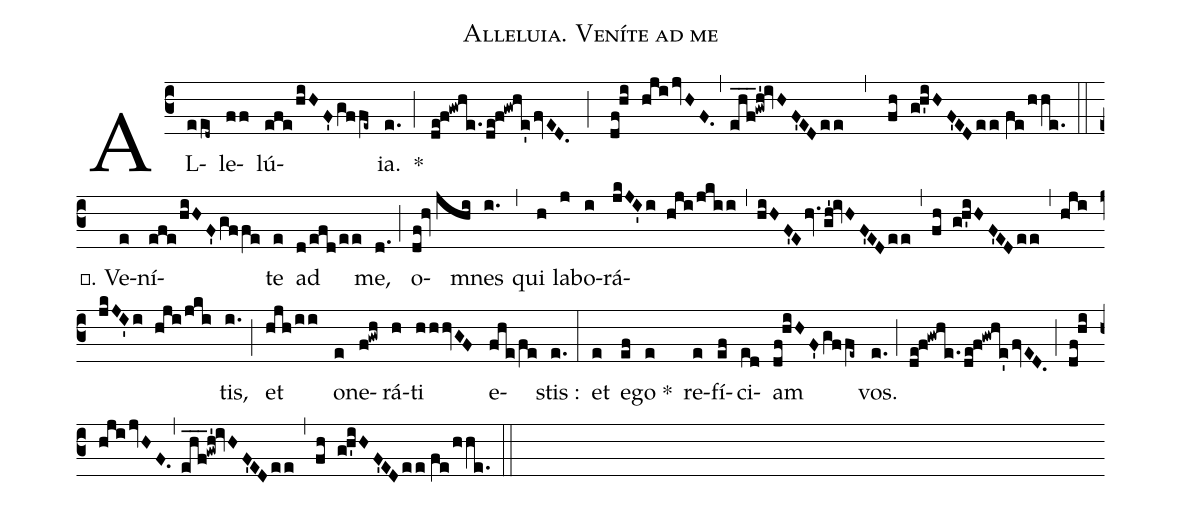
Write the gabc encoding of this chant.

name:Alleluia. Veníte ad me;
%%
(c3) AL(eed~)le(ff)lú(efe/hiHF'gffe~)ia.(e.) *(;)
(de!f!gwhe./de!f!gwhe'fvED.;df!hi hjijvHF.,ehf___!gwh'!ivHF'EDee,fh g!h'iHF'EDee//fe/hhe.) (::)

℣. Ve(e)ní(efe/hiHF'gffe)te(e) ad(d/efd/ee) me,(d.) (;)
o(df!hv//jhi)mnes(i.) (,)
qui(h) la(j)bo(i)rá(jkJI'i hji/jkii,hiHF'E/hv.gh'!ivHF'EDee,fh g!h'iHF'EDee,hji/jkJI'i hji/jki)tis,(i.) (;)
et(hjh/ii) o(e)ne(f!gwh)rá(h)ti(hhhvGF) e(fhe/fe)stis :(e.) (:)
et(e) e(ef)go *(e) re(e)fí(ef)ci(ed)am(df!hiHF'gffe~) vos.(e.;de!f!gwhe./de!f!gwhe'fvED.;df!hi hjijvHF.,ehf___!gwh'!ivHF'EDee,fh g!h'iHF'EDee//fe/hhe.) (::)
